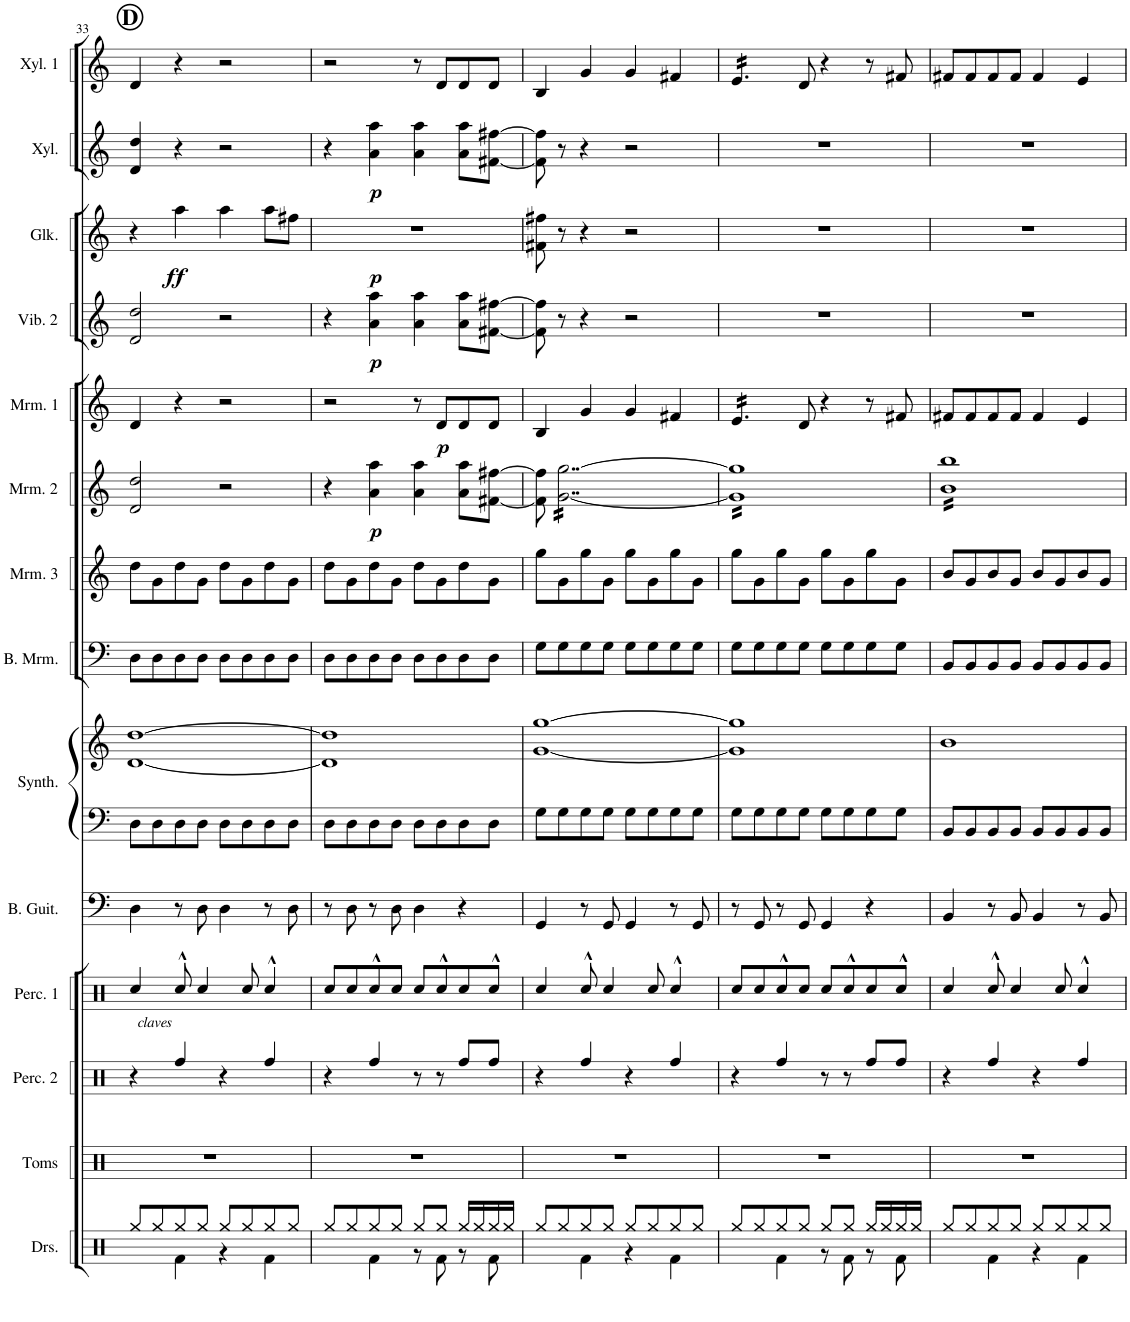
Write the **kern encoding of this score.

**kern	**kern	**kern	**kern	**kern	**kern	**kern	**kern	**kern	**kern	**dynam	**kern	**dynam	**kern	**dynam	**kern	**dynam	**kern	**dynam	**kern
*part14	*part13	*part12	*part11	*part10	*part9	*part9	*part8	*part7	*part6	*part6	*part5	*part5	*part4	*part4	*part3	*part3	*part2	*part2	*part1
*staff15	*staff14	*staff13	*staff12	*staff11	*staff10	*staff9	*staff8	*staff7	*staff6	*staff6	*staff5	*staff5	*staff4	*staff4	*staff3	*staff3	*staff2	*staff2	*staff1
*I"Drumset	*I"Tom Toms	*I"Percussion 2	*I"Percussion 1	*I"Bass Guitar	*I"Square Synthesizer	*	*I"Bass Marimba	*I"Marimba 3	*I"Marimba 2	*	*I"Marimba 1	*	*I"Vibraphone 2	*	*I"Vibraphone 1	*	*I"Xylophone 2	*	*I"Xylophone 1
*I'Drs.	*I'Toms	*I'Perc. 2	*I'Perc. 1	*I'B. Guit.	*I'Synth.	*	*I'B. Mrm.	*I'Mrm. 3	*I'Mrm. 2	*	*I'Mrm. 1	*	*I'Vib. 2	*	*I'Vib. 1	*	*I'Xyl.	*	*I'Xyl. 1
!!LO:PB:g=z
*clefX	*clefX	*clefX	*clefX	*clefF4	*clefF4	*clefG2	*clefF4	*clefG2	*clefG2	*	*clefG2	*	*clefG2	*	*clefG2	*	*clefG2	*	*clefG2
*	*	*	*	*Trd7c12	*	*	*	*	*	*	*	*	*	*	*Trd-14c-24	*	*Trd-7c-12	*	*Trd-7c-12
*k[]	*k[]	*k[]	*k[]	*k[]	*k[]	*k[]	*k[]	*k[]	*k[]	*	*k[]	*	*k[]	*	*k[]	*	*k[]	*	*k[]
*M4/4	*M4/4	*M4/4	*M4/4	*M4/4	*M4/4	*M4/4	*M4/4	*M4/4	*M4/4	*	*M4/4	*	*M4/4	*	*M4/4	*	*M4/4	*	*M4/4
!!LO:REH:place=s1:a:B:cj:enc=circle:fs=14:t=D
=33	=33	=33	=33	=33	=33	=33	=33	=33	=33	=33	=33	=33	=33	=33	=33	=33	=33	=33	=33
*^	*	*	*	*	*	*	*	*	*	*	*	*	*	*	*	*	*	*	*
8Rgg/L	4ryy	1r	4r	4Rcc/	4D\	8D\L	[1d [1dd	8D\L	8dd\L	2d/ 2dd/	.	4d/	.	2d/ 2dd/	.	4r	.	4d/ 4dd/	.	4d/
8Rgg/	.	.	.	.	.	8D\	.	8D\	8g\	.	.	.	.	.	.	.	.	.	.	.
!	!	!	!LO:TX:a:i:t=claves	!	!	!	!	!	!	!	!	!	!	!	!	!	!	!	!	!
!	!	!	!	!	!	!	!	!	!	!	!	!	!	!	!	!	!LO:DY:b	!	!	!
8Rgg/	4Rf\	.	4Rff/	8Rcc^^/	8r	8D\	.	8D\	8dd\	.	.	4r	.	.	.	4aa\	ff	4r	.	4r
8Rgg/J	.	.	.	4Rcc/	8D\	8D\J	.	8D\J	8g\J	.	.	.	.	.	.	.	.	.	.	.
8Rgg/L	4r	.	4r	.	4D\	8D\L	.	8D\L	8dd\L	2r	.	2r	.	2r	.	4aa\	.	2r	.	2r
8Rgg/	.	.	.	8Rcc/	.	8D\	.	8D\	8g\	.	.	.	.	.	.	.	.	.	.	.
8Rgg/	4Rf\	.	4Rff/	4Rcc^^/	8r	8D\	.	8D\	8dd\	.	.	.	.	.	.	8aa\L	.	.	.	.
8Rgg/J	.	.	.	.	8D\	8D\J	.	8D\J	8g\J	.	.	.	.	.	.	8ff#X\J	.	.	.	.
=34	=34	=34	=34	=34	=34	=34	=34	=34	=34	=34	=34	=34	=34	=34	=34	=34	=34	=34	=34	=34
*	*	*	*	*	*	*	*	*	*	*	*	*	*	*	*	*^	*	*	*	*
8Rgg/L	4ryy	1r	4r	8Rcc/L	8r	8D\L	1d] 1dd]	8D\L	8dd\L	4r	.	2r	.	4r	.	1r	4ryy	.	4r	.	2r
8Rgg/	.	.	.	8Rcc/	8D\	8D\	.	8D\	8g\	.	.	.	.	.	.	.	.	.	.	.	.
!	!	!	!	!	!	!	!	!	!	!	!LO:DY:b	!	!	!	!LO:DY:b	!	!	!LO:DY:b	!	!LO:DY:b	!
8Rgg/	4Rf\	.	4Rff/	8Rcc^^/	8r	8D\	.	8D\	8dd\	4a\ 4aa\	p	.	.	4a\ 4aa\	p	.	2.ryy	p	4a\ 4aa\	p	.
8Rgg/J	.	.	.	8Rcc/J	8D\	8D\J	.	8D\J	8g\J	.	.	.	.	.	.	.	.	.	.	.	.
8Rgg/L	8r	.	8r	8Rcc/L	4D\	8D\L	.	8D\L	8dd\L	4a\ 4aa\	.	8r	.	4a\ 4aa\	.	.	.	.	4a\ 4aa\	.	8r
!	!	!	!	!	!	!	!	!	!	!	!	!	!LO:DY:b	!	!	!	!	!	!	!	!
8Rgg/J	8Rf\	.	8r	8Rcc^^/	.	8D\	.	8D\	8g\	.	.	8d/L	p	.	.	.	.	.	.	.	8d/L
16Rgg/LL	8r	.	8Rff/L	8Rcc/	4r	8D\	.	8D\	8dd\	8a\ 8aa\L	.	8d/	.	8a\ 8aa\L	.	.	.	.	8a\ 8aa\L	.	8d/
16Rgg/	.	.	.	.	.	.	.	.	.	.	.	.	.	.	.	.	.	.	.	.	.
16Rgg/	8Rf\	.	8Rff/J	8Rcc^^/J	.	8D\J	.	8D\J	8g\J	[8f#X\ [8ff#X\J	.	8d/J	.	[8f#X\ [8ff#X\J	.	.	.	.	[8f#X\ [8ff#X\J	.	8d/J
16Rgg/JJ	.	.	.	.	.	.	.	.	.	.	.	.	.	.	.	.	.	.	.	.	.
*	*	*	*	*	*	*	*	*	*	*	*	*	*	*	*	*v	*v	*	*	*	*
=35	=35	=35	=35	=35	=35	=35	=35	=35	=35	=35	=35	=35	=35	=35	=35	=35	=35	=35	=35	=35
8Rgg/L	4ryy	1r	4r	4Rcc/	4GG/	8G\L	[1g [1gg	8G\L	8gg\L	8f#\] 8ff#\]	.	4B/	.	8f#\] 8ff#\]	.	8f#X\ 8ff#X\	.	8f#\] 8ff#\]	.	4B/
*	*	*	*	*	*	*	*	*	*	*tremolo	*	*	*	*	*	*	*	*	*	*
8Rgg/	.	.	.	.	.	8G\	.	8G\	8g\	[16g\ [16gg\LL	.	.	.	8r	.	8r	.	8r	.	.
.	.	.	.	.	.	.	.	.	.	16g\ 16gg\	.	.	.	.	.	.	.	.	.	.
8Rgg/	4Rf\	.	4Rff/	8Rcc^^/	8r	8G\	.	8G\	8gg\	16g\ 16gg\	.	4g/	.	4r	.	4r	.	4r	.	4g/
.	.	.	.	.	.	.	.	.	.	16g\ 16gg\	.	.	.	.	.	.	.	.	.	.
8Rgg/J	.	.	.	4Rcc/	8GG/	8G\J	.	8G\J	8g\J	16g\ 16gg\	.	.	.	.	.	.	.	.	.	.
.	.	.	.	.	.	.	.	.	.	16g\ 16gg\	.	.	.	.	.	.	.	.	.	.
8Rgg/L	4r	.	4r	.	4GG/	8G\L	.	8G\L	8gg\L	16g\ 16gg\	.	4g/	.	2r	.	2r	.	2r	.	4g/
.	.	.	.	.	.	.	.	.	.	16g\ 16gg\	.	.	.	.	.	.	.	.	.	.
8Rgg/	.	.	.	8Rcc/	.	8G\	.	8G\	8g\	16g\ 16gg\	.	.	.	.	.	.	.	.	.	.
.	.	.	.	.	.	.	.	.	.	16g\ 16gg\	.	.	.	.	.	.	.	.	.	.
8Rgg/	4Rf\	.	4Rff/	4Rcc^^/	8r	8G\	.	8G\	8gg\	16g\ 16gg\	.	4f#X/	.	.	.	.	.	.	.	4f#X/
.	.	.	.	.	.	.	.	.	.	16g\ 16gg\	.	.	.	.	.	.	.	.	.	.
8Rgg/J	.	.	.	.	8GG/	8G\J	.	8G\J	8g\J	16g\ 16gg\	.	.	.	.	.	.	.	.	.	.
.	.	.	.	.	.	.	.	.	.	16g\ 16gg\JJ	.	.	.	.	.	.	.	.	.	.
=36	=36	=36	=36	=36	=36	=36	=36	=36	=36	=36	=36	=36	=36	=36	=36	=36	=36	=36	=36	=36
*	*	*	*	*	*	*	*	*	*	*	*	*tremolo	*	*	*	*	*	*	*	*
*	*	*	*	*	*	*	*	*	*	*	*	*	*	*	*	*	*	*	*	*tremolo
8Rgg/L	4ryy	1r	4r	8Rcc/L	8r	8G\L	1g] 1gg]	8G\L	8gg\L	16g] 16gg]LL	.	16e/LL	.	1r	.	1r	.	1r	.	16e/LL
.	.	.	.	.	.	.	.	.	.	16g 16gg	.	16e/	.	.	.	.	.	.	.	16e/
8Rgg/	.	.	.	8Rcc/	8GG/	8G\	.	8G\	8g\	16g 16gg	.	16e/	.	.	.	.	.	.	.	16e/
.	.	.	.	.	.	.	.	.	.	16g 16gg	.	16e/	.	.	.	.	.	.	.	16e/
8Rgg/	4Rf\	.	4Rff/	8Rcc^^/	8r	8G\	.	8G\	8gg\	16g 16gg	.	16e/	.	.	.	.	.	.	.	16e/
.	.	.	.	.	.	.	.	.	.	16g 16gg	.	16e/JJ	.	.	.	.	.	.	.	16e/JJ
*	*	*	*	*	*	*	*	*	*	*	*	*	*	*	*	*	*	*	*	*Xtremolo
*	*	*	*	*	*	*	*	*	*	*	*	*Xtremolo	*	*	*	*	*	*	*	*
8Rgg/J	.	.	.	8Rcc/J	8GG/	8G\J	.	8G\J	8g\J	16g 16gg	.	8d/	.	.	.	.	.	.	.	8d/
.	.	.	.	.	.	.	.	.	.	16g 16gg	.	.	.	.	.	.	.	.	.	.
8Rgg/L	8r	.	8r	8Rcc/L	4GG/	8G\L	.	8G\L	8gg\L	16g 16gg	.	4r	.	.	.	.	.	.	.	4r
.	.	.	.	.	.	.	.	.	.	16g 16gg	.	.	.	.	.	.	.	.	.	.
8Rgg/J	8Rf\	.	8r	8Rcc^^/	.	8G\	.	8G\	8g\	16g 16gg	.	.	.	.	.	.	.	.	.	.
.	.	.	.	.	.	.	.	.	.	16g 16gg	.	.	.	.	.	.	.	.	.	.
16Rgg/LL	8r	.	8Rff/L	8Rcc/	4r	8G\	.	8G\	8gg\	16g 16gg	.	8r	.	.	.	.	.	.	.	8r
16Rgg/	.	.	.	.	.	.	.	.	.	16g 16gg	.	.	.	.	.	.	.	.	.	.
16Rgg/	8Rf\	.	8Rff/J	8Rcc^^/J	.	8G\J	.	8G\J	8g\J	16g 16gg	.	8f#X/	.	.	.	.	.	.	.	8f#X/
16Rgg/JJ	.	.	.	.	.	.	.	.	.	16g 16ggJJ	.	.	.	.	.	.	.	.	.	.
=37	=37	=37	=37	=37	=37	=37	=37	=37	=37	=37	=37	=37	=37	=37	=37	=37	=37	=37	=37	=37
8Rgg/L	4ryy	1r	4r	4Rcc/	4BB/	8BB/L	1b	8BB/L	8b/L	16b 16bbLL	.	8f#X/L	.	1r	.	1r	.	1r	.	8f#X/L
.	.	.	.	.	.	.	.	.	.	16b 16bb	.	.	.	.	.	.	.	.	.	.
8Rgg/	.	.	.	.	.	8BB/	.	8BB/	8g/	16b 16bb	.	8f#/	.	.	.	.	.	.	.	8f#/
.	.	.	.	.	.	.	.	.	.	16b 16bb	.	.	.	.	.	.	.	.	.	.
8Rgg/	4Rf\	.	4Rff/	8Rcc^^/	8r	8BB/	.	8BB/	8b/	16b 16bb	.	8f#/	.	.	.	.	.	.	.	8f#/
.	.	.	.	.	.	.	.	.	.	16b 16bb	.	.	.	.	.	.	.	.	.	.
8Rgg/J	.	.	.	4Rcc/	8BB/	8BB/J	.	8BB/J	8g/J	16b 16bb	.	8f#/J	.	.	.	.	.	.	.	8f#/J
.	.	.	.	.	.	.	.	.	.	16b 16bb	.	.	.	.	.	.	.	.	.	.
8Rgg/L	4r	.	4r	.	4BB/	8BB/L	.	8BB/L	8b/L	16b 16bb	.	4f#/	.	.	.	.	.	.	.	4f#/
.	.	.	.	.	.	.	.	.	.	16b 16bb	.	.	.	.	.	.	.	.	.	.
8Rgg/	.	.	.	8Rcc/	.	8BB/	.	8BB/	8g/	16b 16bb	.	.	.	.	.	.	.	.	.	.
.	.	.	.	.	.	.	.	.	.	16b 16bb	.	.	.	.	.	.	.	.	.	.
8Rgg/	4Rf\	.	4Rff/	4Rcc^^/	8r	8BB/	.	8BB/	8b/	16b 16bb	.	4e/	.	.	.	.	.	.	.	4e/
.	.	.	.	.	.	.	.	.	.	16b 16bb	.	.	.	.	.	.	.	.	.	.
8Rgg/J	.	.	.	.	8BB/	8BB/J	.	8BB/J	8g/J	16b 16bb	.	.	.	.	.	.	.	.	.	.
.	.	.	.	.	.	.	.	.	.	16b 16bbJJ	.	.	.	.	.	.	.	.	.	.
*	*	*	*	*	*	*	*	*	*	*Xtremolo	*	*	*	*	*	*	*	*	*	*
*v	*v	*	*	*	*	*	*	*	*	*	*	*	*	*	*	*	*	*	*	*
=	=	=	=	=	=	=	=	=	=	=	=	=	=	=	=	=	=	=	=
*-	*-	*-	*-	*-	*-	*-	*-	*-	*-	*-	*-	*-	*-	*-	*-	*-	*-	*-	*-
